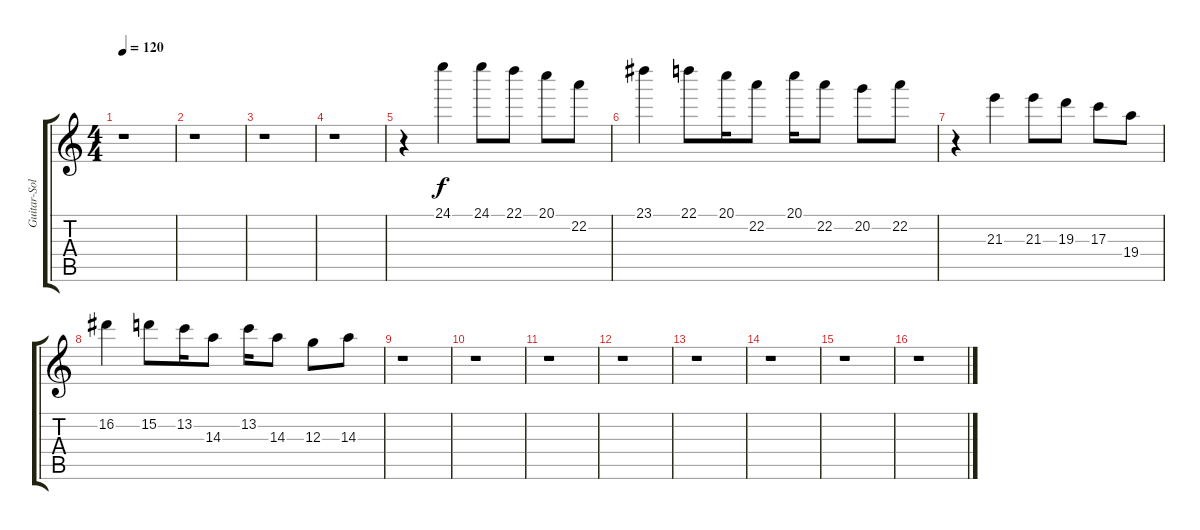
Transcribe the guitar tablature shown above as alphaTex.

\track ("Guitar-Solo" "Guitar-Sol") {instrument overdrivenguitar}
\staff {score tabs}
\tuning (E4 B3 G3 D3 A2 E2) {hide}
\ts (4 4)
\tempo 120
\clef g2
\ks c
r.1{dy f} |
r.1 |
r.1 |
r.1 |
r.4 24.1.4 24.1.8 22.1.8 20.1.8 22.2.8 |
23.1.4 22.1.8 20.1.16 22.2.8 20.1.16 22.2.8 20.2.8 22.2.8 |
r.4 21.3.4 21.3.8 19.3.8 17.3.8 19.4.8 |
16.2.4 15.2.8 13.2.16 14.3.8 13.2.16 14.3.8 12.3.8 14.3.8 |
r.1 |
r.1 |
r.1 |
r.1 |
r.1 |
r.1 |
r.1 |
r.1
